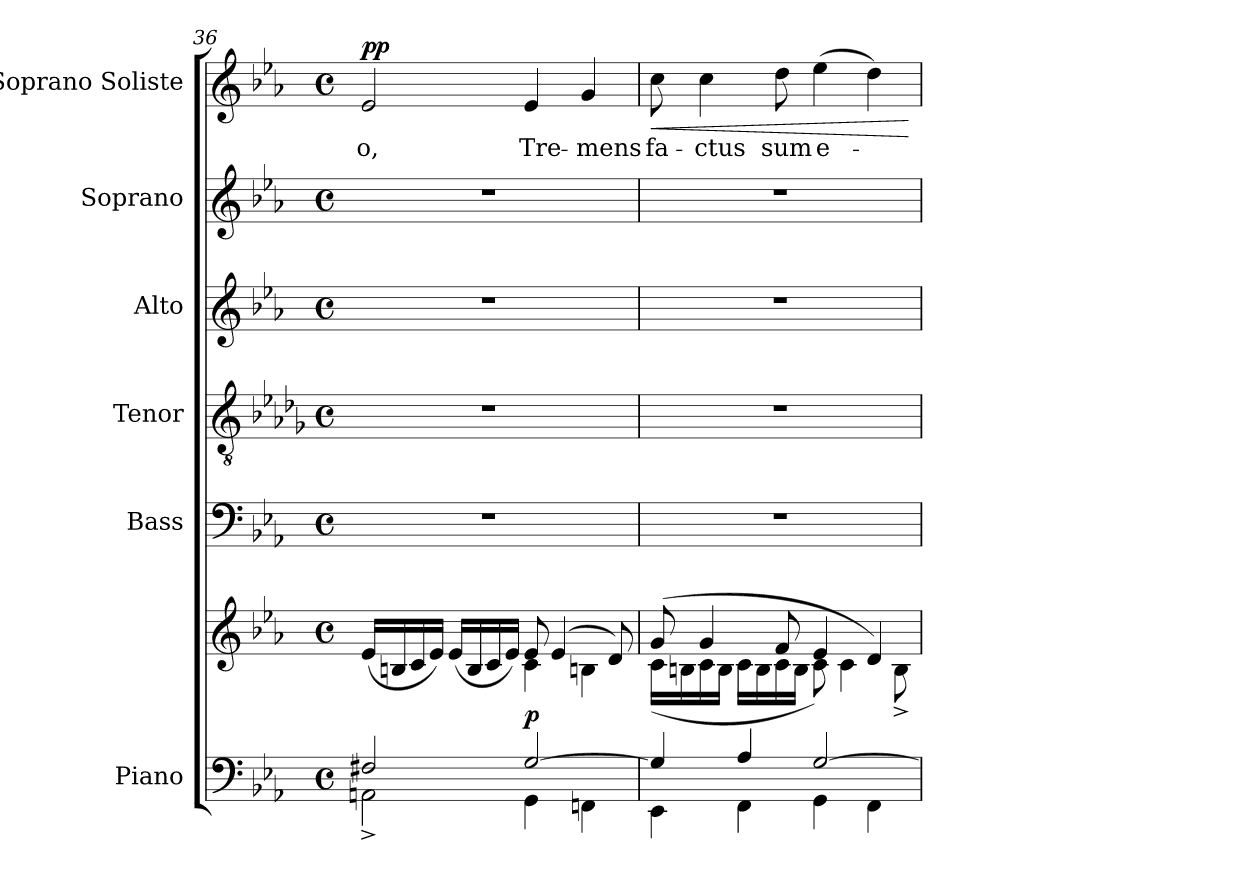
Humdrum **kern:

**kern	**kern	**dynam	**kern	**kern	**kern	**kern	**kern	**text	**dynam
*part6	*part6	*part6	*part5	*part4	*part3	*part2	*part1	*part1	*part1
*staff7	*staff6	*staff6/7	*staff5	*staff4	*staff3	*staff2	*staff1	*staff1	*staff1
*I"Piano	*	*	*I"Bass	*I"Tenor	*I"Alto	*I"Soprano	*I"Soprano Soliste	*	*
*I'Pno.	*	*	*I'B.	*I'T.	*I'A.	*I'S.	*	*	*
*clefF4	*clefG2	*	*clefF4	*clefGv2	*clefG2	*clefG2	*clefG2	*	*
*	*	*	*	*ITrd8c14	*	*	*	*	*
*k[b-e-a-]	*k[b-e-a-]	*	*k[b-e-a-]	*k[b-e-a-d-g-]	*k[b-e-a-]	*k[b-e-a-]	*k[b-e-a-]	*	*
*M4/4	*M4/4	*	*M4/4	*M4/4	*M4/4	*M4/4	*M4/4	*	*
*met(c)	*met(c)	*	*met(c)	*met(c)	*met(c)	*met(c)	*met(c)	*	*
=36	=36	=36	=36	=36	=36	=36	=36	=36	=36
*^	*^	*	*	*	*	*	*	*	*
!	!	!	!	!	!	!	!	!	!	!	!LO:DY:a
2F#X/	2AAn^\	(16e-/LL	2ryy	.	1r	1r	1r	1r	2e-/	-o,	pp
.	.	16Bn/	.	.	.	.	.	.	.	.	.
.	.	16c/	.	.	.	.	.	.	.	.	.
.	.	16e-/JJ)	.	.	.	.	.	.	.	.	.
.	.	(16e-/LL	.	.	.	.	.	.	.	.	.
.	.	16B/	.	.	.	.	.	.	.	.	.
.	.	16c/	.	.	.	.	.	.	.	.	.
.	.	16e-/JJ)	.	.	.	.	.	.	.	.	.
!	!	!	!	!LO:DY:a=2	!	!	!	!	!	!	!
[2G/	4GG\	8e-/	4c\	p	.	.	.	.	4e-/	Tre-	.
.	.	(4e-/	.	.	.	.	.	.	.	.	.
.	4FFn\	.	4Bn\	.	.	.	.	.	4g/	-mens	.
.	.	8d/)	.	.	.	.	.	.	.	.	.
=37	=37	=37	=37	=37	=37	=37	=37	=37	=37	=37	=37
!	!	!	!	!	!	!	!	!	!	!	!LO:HP:b
4G/]	4EE-\	(8g/	(16c\LL	.	1r	1r	1r	1r	8cc\	fa-	<
.	.	.	16Bn\	.	.	.	.	.	.	.	.
.	.	4g/	16c\	.	.	.	.	.	4cc\	-ctus	.
.	.	.	16B\JJ	.	.	.	.	.	.	.	.
4A-/	4FF\	.	16c\LL	.	.	.	.	.	.	.	.
.	.	.	16B\	.	.	.	.	.	.	.	.
.	.	8f/	16c\	.	.	.	.	.	8dd\	sum	.
.	.	.	16B\JJ	.	.	.	.	.	.	.	.
[2G/	4GG\	4e-/	8c\)	.	.	.	.	.	(4ee-\	e-	.
.	.	.	4c\	.	.	.	.	.	.	.	.
.	4FF\	4d/)	.	.	.	.	.	.	4dd\)	.	.
.	.	.	8B^\	.	.	.	.	.	.	.	.
*v	*v	*	*	*	*	*	*	*	*	*	*
*	*v	*v	*	*	*	*	*	*	*	*
.	.	.	.	.	.	.	.	.	[
=	=	=	=	=	=	=	=	=	=
*-	*-	*-	*-	*-	*-	*-	*-	*-	*-
